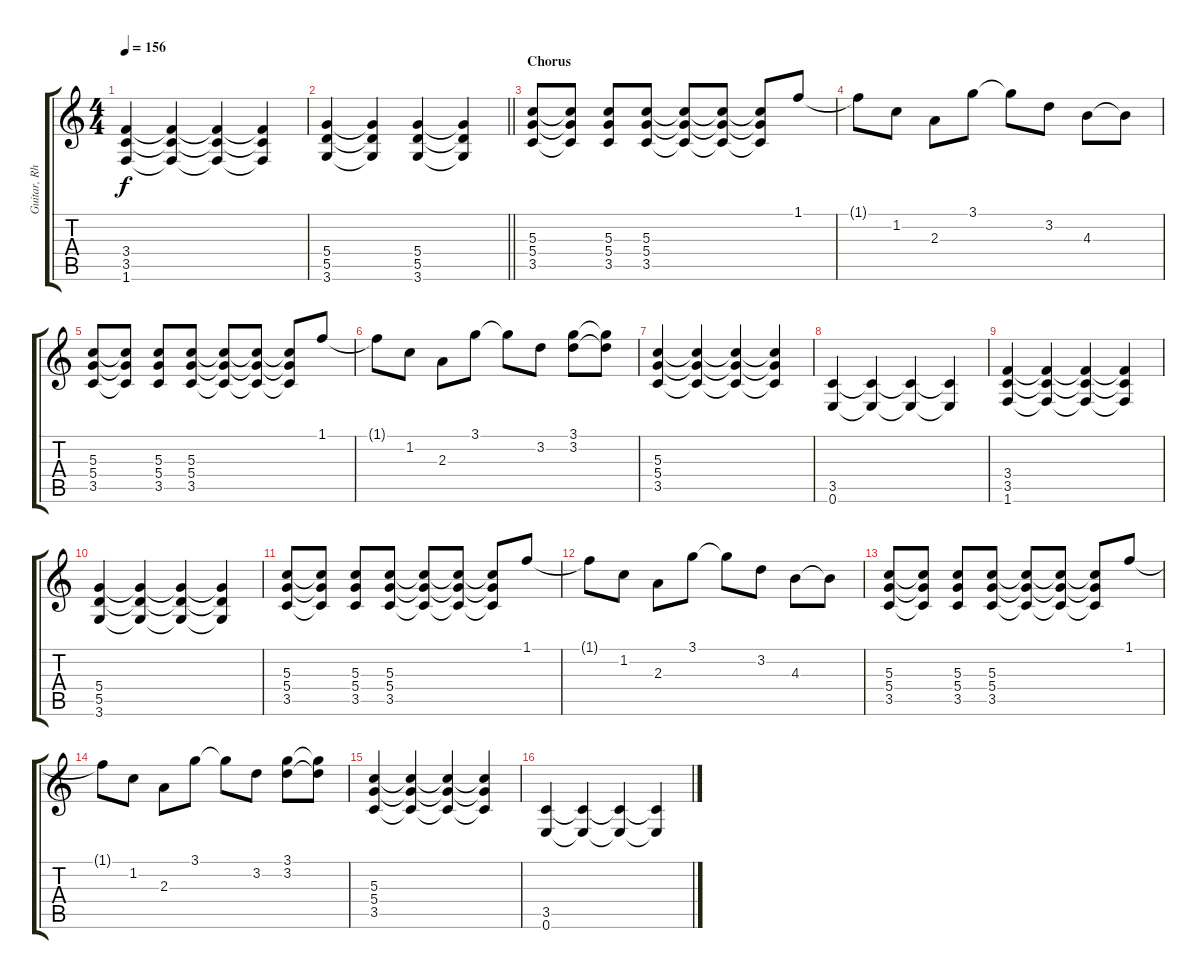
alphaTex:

\track ("Guitar, Rhythm" "Guitar, Rh") {instrument distortionguitar}
\staff {score tabs}
\tuning (E4 B3 G3 D3 A2 E2) {hide}
\ts (4 4)
\tempo 156
\clef g2
\ks c
(3.4 3.5 1.6).4{dy f} (3.4{t} 3.5{t} 1.6{t}).4 (3.4{t} 3.5{t} 1.6{t}).4 (3.4{t} 3.5{t} 1.6{t}).4 |
\barLineRight lightlight
(5.4 5.5 3.6).4 (5.4{t} 5.5{t} 3.6{t}).4 (5.4 5.5 3.6).4 (5.4{t} 5.5{t} 3.6{t}).4 |
\section ("" "Chorus")
(5.3 5.4 3.5).8 (5.3{t} 5.4{t} 3.5{t}).8 (5.3 5.4 3.5).8 (5.3 5.4 3.5).8 (5.3{t} 5.4{t} 3.5{t}).8 (5.3{t} 5.4{t} 3.5{t}).8 (5.3{t} 5.4{t} 3.5{t}).8 1.1.8 |
1.1{t}.8 1.2.8 2.3.8 3.1.8 3.1{t}.8 3.2.8 4.3.8 4.3{t}.8 |
(5.3 5.4 3.5).8 (5.3{t} 5.4{t} 3.5{t}).8 (5.3 5.4 3.5).8 (5.3 5.4 3.5).8 (5.3{t} 5.4{t} 3.5{t}).8 (5.3{t} 5.4{t} 3.5{t}).8 (5.3{t} 5.4{t} 3.5{t}).8 1.1.8 |
1.1{t}.8 1.2.8 2.3.8 3.1.8 3.1{t}.8 3.2.8 (3.1 3.2).8 (3.1{t} 3.2{t}).8 |
(5.3 5.4 3.5).4 (5.3{t} 5.4{t} 3.5{t}).4 (5.3{t} 5.4{t} 3.5{t}).4 (5.3{t} 5.4{t} 3.5{t}).4 |
(3.5 0.6).4 (3.5{t} 0.6{t}).4 (3.5{t} 0.6{t}).4 (3.5{t} 0.6{t}).4 |
(3.4 3.5 1.6).4 (3.4{t} 3.5{t} 1.6{t}).4 (3.4{t} 3.5{t} 1.6{t}).4 (3.4{t} 3.5{t} 1.6{t}).4 |
(5.4 5.5 3.6).4 (5.4{t} 5.5{t} 3.6{t}).4 (5.4{t} 5.5{t} 3.6{t}).4 (5.4{t} 5.5{t} 3.6{t}).4 |
(5.3 5.4 3.5).8 (5.3{t} 5.4{t} 3.5{t}).8 (5.3 5.4 3.5).8 (5.3 5.4 3.5).8 (5.3{t} 5.4{t} 3.5{t}).8 (5.3{t} 5.4{t} 3.5{t}).8 (5.3{t} 5.4{t} 3.5{t}).8 1.1.8 |
1.1{t}.8 1.2.8 2.3.8 3.1.8 3.1{t}.8 3.2.8 4.3.8 4.3{t}.8 |
(5.3 5.4 3.5).8 (5.3{t} 5.4{t} 3.5{t}).8 (5.3 5.4 3.5).8 (5.3 5.4 3.5).8 (5.3{t} 5.4{t} 3.5{t}).8 (5.3{t} 5.4{t} 3.5{t}).8 (5.3{t} 5.4{t} 3.5{t}).8 1.1.8 |
1.1{t}.8 1.2.8 2.3.8 3.1.8 3.1{t}.8 3.2.8 (3.1 3.2).8 (3.1{t} 3.2{t}).8 |
(5.3 5.4 3.5).4 (5.3{t} 5.4{t} 3.5{t}).4 (5.3{t} 5.4{t} 3.5{t}).4 (5.3{t} 5.4{t} 3.5{t}).4 |
(3.5 0.6).4 (3.5{t} 0.6{t}).4 (3.5{t} 0.6{t}).4 (3.5{t} 0.6{t}).4
